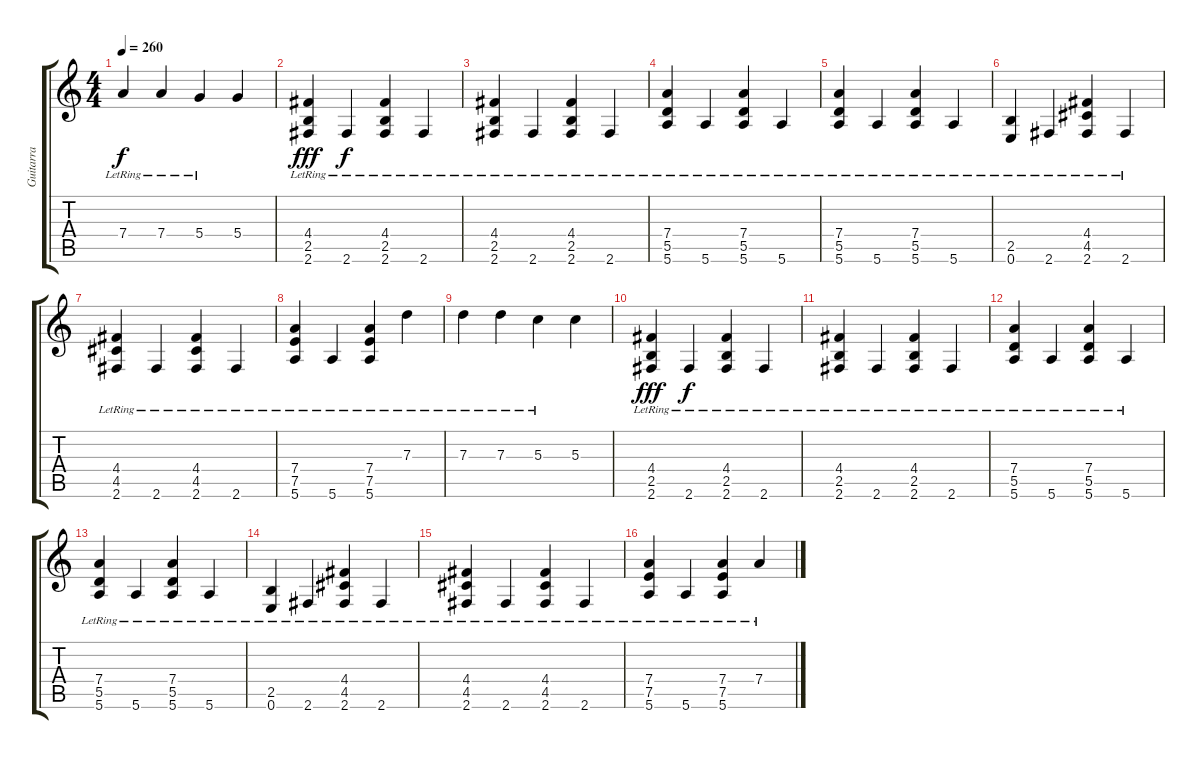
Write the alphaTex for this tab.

\track ("Guitarra" "Guitarra") {instrument distortionguitar}
\staff {score tabs}
\tuning (E4 B3 G3 D3 A2 E2) {hide}
\ts (4 4)
\tempo 260
\clef g2
\ks c
7.4{lr}.4{dy f} 7.4{lr}.4 5.4{lr}.4 5.4.4 |
(4.4{lr} 2.5{lr} 2.6{lr}).4{dy fff} 2.6{lr}.4{dy f} (4.4{lr} 2.5{lr} 2.6{lr}).4 2.6{lr}.4 |
(4.4{lr} 2.5{lr} 2.6{lr}).4 2.6{lr}.4 (4.4{lr} 2.5{lr} 2.6{lr}).4 2.6{lr}.4 |
(7.4{lr} 5.5{lr} 5.6{lr}).4 5.6{lr}.4 (7.4{lr} 5.5{lr} 5.6{lr}).4 5.6{lr}.4 |
(7.4{lr} 5.5{lr} 5.6{lr}).4 5.6{lr}.4 (7.4{lr} 5.5{lr} 5.6{lr}).4 5.6{lr}.4 |
(2.5 0.6{lr}).4 2.6{lr}.4 (4.4{lr} 4.5{lr} 2.6{lr}).4 2.6{lr}.4 |
(4.4{lr} 4.5{lr} 2.6{lr}).4 2.6{lr}.4 (4.4{lr} 4.5{lr} 2.6{lr}).4 2.6{lr}.4 |
(7.4{lr} 7.5{lr} 5.6{lr}).4 5.6{lr}.4 (7.4{lr} 7.5{lr} 5.6{lr}).4 7.3{lr}.4 |
7.3{lr}.4 7.3{lr}.4 5.3{lr}.4 5.3.4 |
(4.4{lr} 2.5{lr} 2.6{lr}).4{dy fff} 2.6{lr}.4{dy f} (4.4{lr} 2.5{lr} 2.6{lr}).4 2.6{lr}.4 |
(4.4{lr} 2.5{lr} 2.6{lr}).4 2.6{lr}.4 (4.4{lr} 2.5{lr} 2.6{lr}).4 2.6{lr}.4 |
(7.4{lr} 5.5{lr} 5.6{lr}).4 5.6{lr}.4 (7.4{lr} 5.5{lr} 5.6{lr}).4 5.6{lr}.4 |
(7.4{lr} 5.5{lr} 5.6{lr}).4 5.6{lr}.4 (7.4{lr} 5.5{lr} 5.6{lr}).4 5.6{lr}.4 |
(2.5 0.6{lr}).4 2.6{lr}.4 (4.4{lr} 4.5{lr} 2.6{lr}).4 2.6{lr}.4 |
(4.4{lr} 4.5{lr} 2.6{lr}).4 2.6{lr}.4 (4.4{lr} 4.5{lr} 2.6{lr}).4 2.6{lr}.4 |
(7.4{lr} 7.5{lr} 5.6{lr}).4 5.6{lr}.4 (7.4{lr} 7.5{lr} 5.6{lr}).4 7.4{lr}.4
